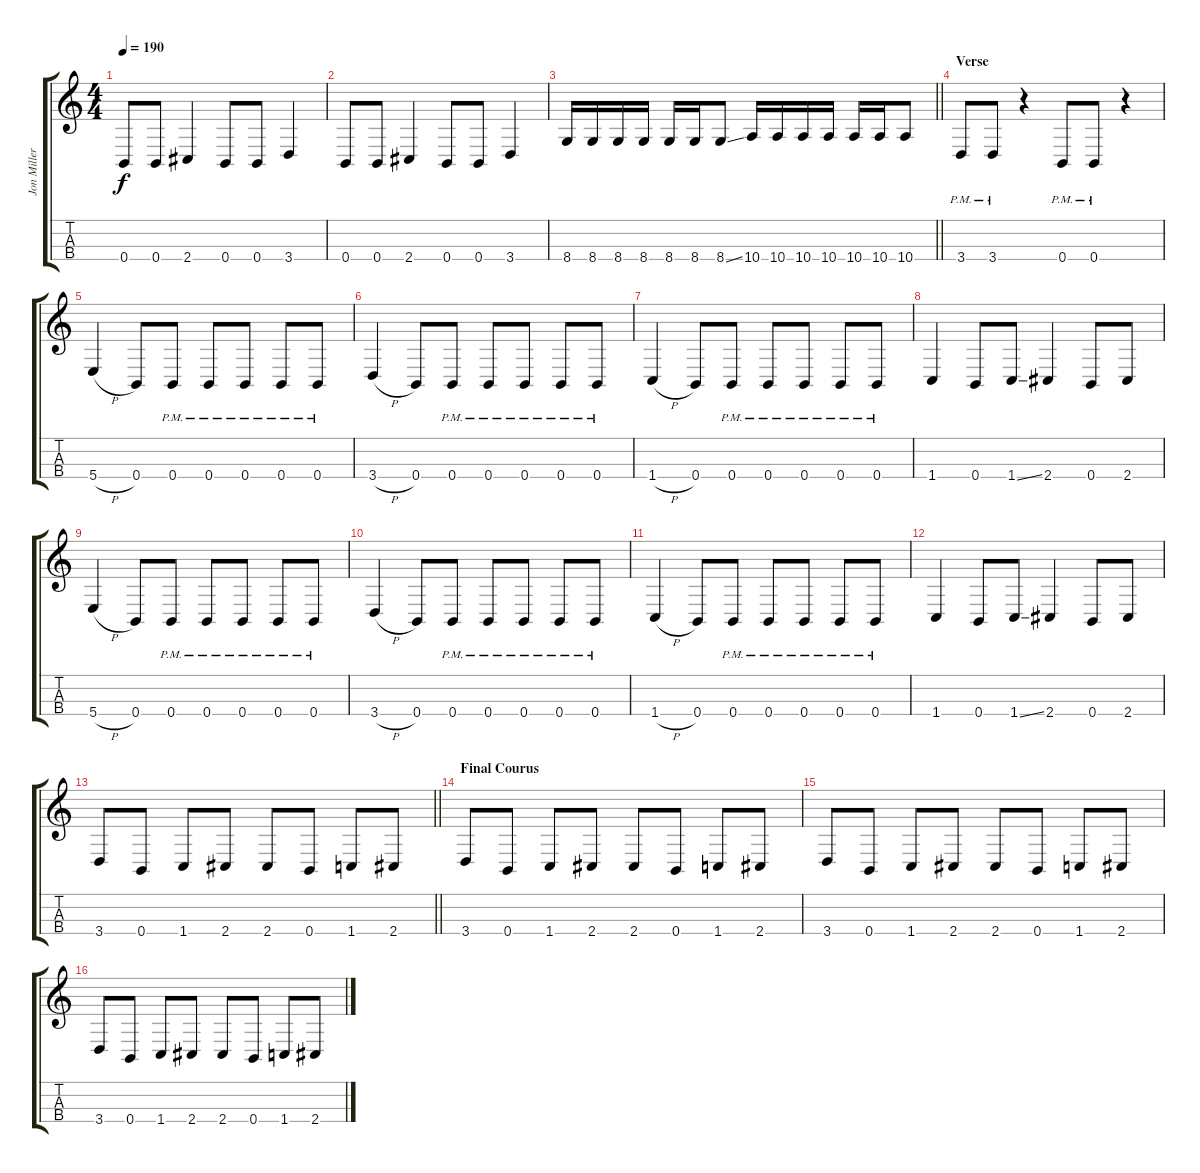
\track ("Jon Miller (Bass Guitar)" "Jon Miller") {instrument electricbasspick}
\staff {score tabs}
\tuning (E3 B2 Gb2 B1) {hide}
\ts (4 4)
\tempo 190
\clef g2
\ks c
0.4.8{dy f} 0.4.8 2.4.4 0.4.8 0.4.8 3.4.4 |
0.4.8 0.4.8 2.4.4 0.4.8 0.4.8 3.4.4 |
\barLineRight lightlight
8.4.16 8.4.16 8.4.16 8.4.16 8.4.16 8.4.16 8.4{ss}.8 10.4.16 10.4.16 10.4.16 10.4.16 10.4.16 10.4.16 10.4.8 |
\section ("" "Verse")
3.4{pm}.8 3.4{pm}.8 r.4 0.4{pm}.8 0.4{pm}.8 r.4 |
5.4{h}.4 0.4.8 0.4{pm}.8 0.4{pm}.8 0.4{pm}.8 0.4{pm}.8 0.4{pm}.8 |
3.4{h}.4 0.4.8 0.4{pm}.8 0.4{pm}.8 0.4{pm}.8 0.4{pm}.8 0.4{pm}.8 |
1.4{h}.4 0.4.8 0.4{pm}.8 0.4{pm}.8 0.4{pm}.8 0.4{pm}.8 0.4{pm}.8 |
1.4.4 0.4.8 1.4{ss}.8 2.4.4 0.4.8 2.4.8 |
5.4{h}.4 0.4.8 0.4{pm}.8 0.4{pm}.8 0.4{pm}.8 0.4{pm}.8 0.4{pm}.8 |
3.4{h}.4 0.4.8 0.4{pm}.8 0.4{pm}.8 0.4{pm}.8 0.4{pm}.8 0.4{pm}.8 |
1.4{h}.4 0.4.8 0.4{pm}.8 0.4{pm}.8 0.4{pm}.8 0.4{pm}.8 0.4{pm}.8 |
1.4.4 0.4.8 1.4{ss}.8 2.4.4 0.4.8 2.4.8 |
\barLineRight lightlight
3.4.8 0.4.8 1.4.8 2.4.8 2.4.8 0.4.8 1.4.8 2.4.8 |
\section ("" "Final Courus")
3.4.8 0.4.8 1.4.8 2.4.8 2.4.8 0.4.8 1.4.8 2.4.8 |
3.4.8 0.4.8 1.4.8 2.4.8 2.4.8 0.4.8 1.4.8 2.4.8 |
3.4.8 0.4.8 1.4.8 2.4.8 2.4.8 0.4.8 1.4.8 2.4.8
